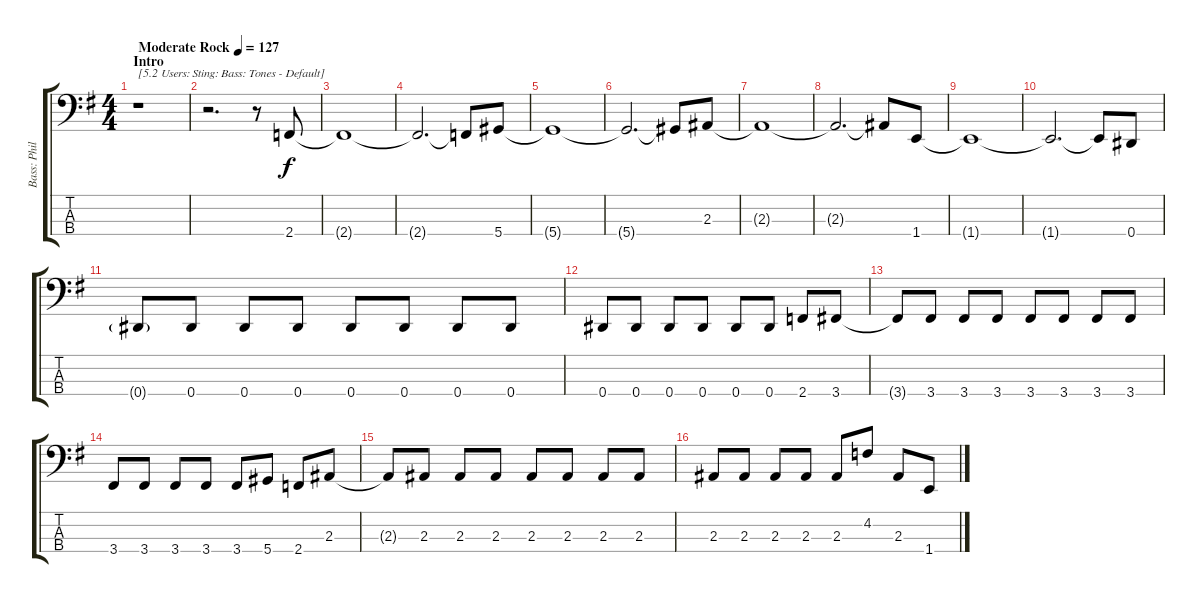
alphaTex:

\track ("Bass: Philip" "Bass: Phil") {instrument electricbassfinger}
\staff {score tabs}
\tuning (Gb2 Db2 Ab1 Eb1) {hide}
\ts (4 4)
\section ("" "Intro")
\tempo (127 "Moderate Rock")
\clef f4
\ks g
r.1{txt "[5.2 Users: Sting: Bass: Tones - Default]" dy f instrument electricbassfinger} |
r.2{d} r.8 2.4.8 |
2.4{t}.1 |
2.4{t}.2{d} 2.4{t}.8 5.4.8 |
5.4{t}.1 |
5.4{t}.2{d} 5.4{t}.8 2.3.8 |
2.3{t}.1 |
2.3{t}.2{d} 2.3{t}.8 1.4.8 |
1.4{t}.1 |
1.4{t}.2{d} 1.4{t}.8 0.4.8 |
0.4{g}.8 0.4.8 0.4.8 0.4.8 0.4.8 0.4.8 0.4.8 0.4.8 |
0.4.8 0.4.8 0.4.8 0.4.8 0.4.8 0.4.8 2.4.8 3.4.8 |
3.4{t}.8 3.4.8 3.4.8 3.4.8 3.4.8 3.4.8 3.4.8 3.4.8 |
3.4.8 3.4.8 3.4.8 3.4.8 3.4.8 5.4.8 2.4.8 2.3.8 |
2.3{t}.8 2.3.8 2.3.8 2.3.8 2.3.8 2.3.8 2.3.8 2.3.8 |
2.3.8 2.3.8 2.3.8 2.3.8 2.3.8 4.2.8 2.3.8 1.4.8
